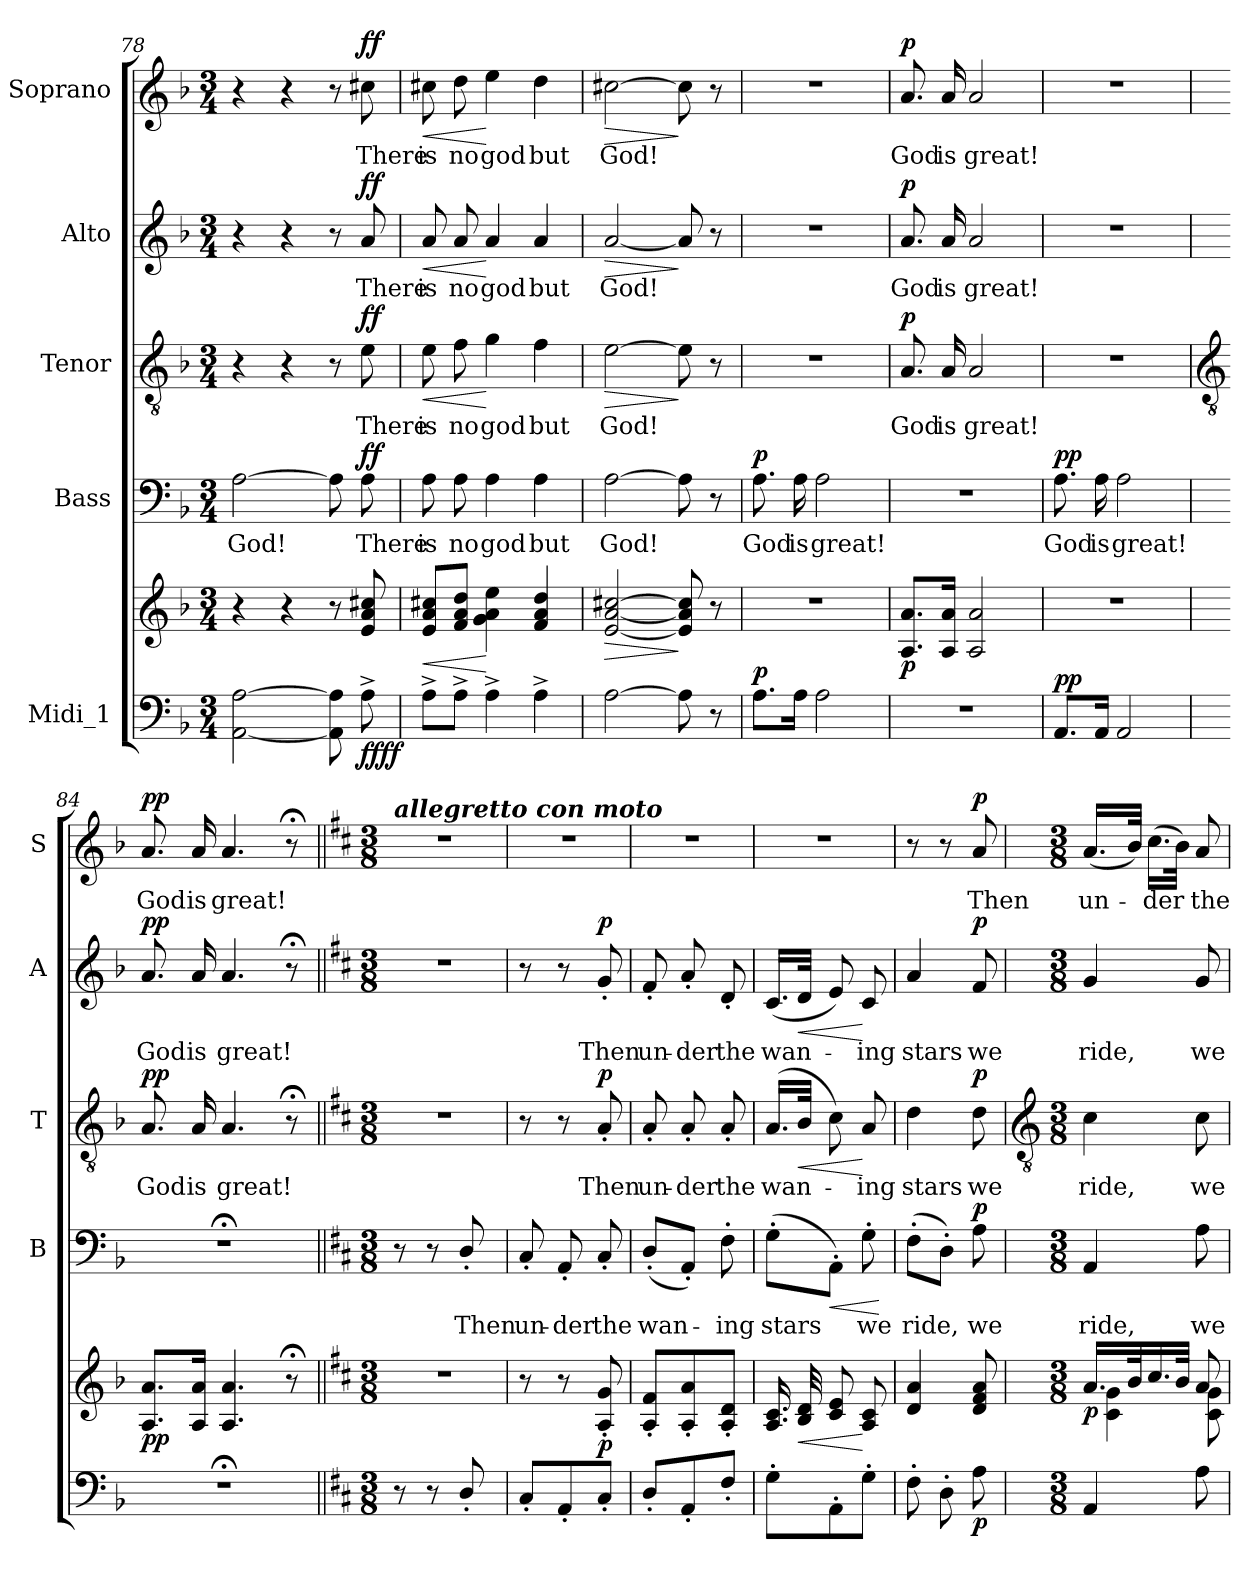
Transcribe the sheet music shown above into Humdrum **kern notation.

**kern	**kern	**dynam	**kern	**text	**dynam	**kern	**text	**dynam	**kern	**text	**dynam	**kern	**text	**dynam
*part5	*part5	*part5	*part4	*part4	*part4	*part3	*part3	*part3	*part2	*part2	*part2	*part1	*part1	*part1
*staff6	*staff5	*staff5/6	*staff4	*staff4	*staff4	*staff3	*staff3	*staff3	*staff2	*staff2	*staff2	*staff1	*staff1	*staff1
*I"Midi_1	*	*	*I"Bass	*	*	*I"Tenor	*	*	*I"Alto	*	*	*I"Soprano	*	*
*	*	*	*I'B	*	*	*I'T	*	*	*I'A	*	*	*I'S	*	*
*clefF4	*clefG2	*	*clefF4	*	*	*clefGv2	*	*	*clefG2	*	*	*clefG2	*	*
*k[b-]	*k[b-]	*	*k[b-]	*	*	*k[b-]	*	*	*k[b-]	*	*	*k[b-]	*	*
*F:	*F:	*	*F:	*	*	*F:	*	*	*F:	*	*	*F:	*	*
*M3/4	*M3/4	*	*M3/4	*	*	*M3/4	*	*	*M3/4	*	*	*M3/4	*	*
=78	=78	=78	=78	=78	=78	=78	=78	=78	=78	=78	=78	=78	=78	=78
!	!	!	!	!LO:LY:b	!	!	!	!	!	!	!	!	!	!
[2AA [2A	4r	.	[2A	God!	.	4r	.	.	4r	.	.	4r	.	.
.	4r	.	.	.	.	4r	.	.	4r	.	.	4r	.	.
8AA] 8A]	8r	.	8A]	.	.	8r	.	.	8r	.	.	8r	.	.
!	!	!LO:DY:b=2	!	!LO:LY:b	!	!	!LO:LY:b	!	!	!LO:LY:b	!	!	!LO:LY:b	!
!	!	!LO:DY:n=1:b	!	!	!LO:DY:b	!	!	!LO:DY:b	!	!	!LO:DY:b	!	!	!LO:DY:b
8A^	8e 8a 8cc#X	ff ff	8A	There	ff	8e	There	ff	8a	There	ff	8cc#X	There	ff
=79	=79	=79	=79	=79	=79	=79	=79	=79	=79	=79	=79	=79	=79	=79
!	!	!LO:HP:b	!	!LO:LY:b	!	!	!LO:LY:b	!LO:HP:b	!	!LO:LY:b	!LO:HP:b	!	!LO:LY:b	!LO:HP:b
8A^L	8e 8a 8cc#XL	<	8A	is	.	8e	is	<	8a	is	<	8cc#X	is	<
!	!	!	!	!LO:LY:b	!	!	!LO:LY:b	!	!	!LO:LY:b	!	!	!LO:LY:b	!
8A^J	8f 8a 8ddJ	.	8A	no	.	8f	no	.	8a	no	.	8dd	no	.
!	!	!	!	!LO:LY:b	!	!	!LO:LY:b	!	!	!LO:LY:b	!	!	!LO:LY:b	!
4A^	4g 4a 4ee	[	4A	god	.	4g	god	[	4a	god	[	4ee	god	[
!	!	!	!	!LO:LY:b	!	!	!LO:LY:b	!	!	!LO:LY:b	!	!	!LO:LY:b	!
4A^	4f 4a 4dd	.	4A	but	.	4f	but	.	4a	but	.	4dd	but	.
=80	=80	=80	=80	=80	=80	=80	=80	=80	=80	=80	=80	=80	=80	=80
!	!	!LO:HP:b	!	!LO:LY:b	!	!	!LO:LY:b	!LO:HP:b	!	!LO:LY:b	!LO:HP:b	!	!LO:LY:b	!LO:HP:b
[2A	[2e [2a [2cc#X	>	[2A	God!	.	[2e	God!	>	[2a	God!	>	[2cc#X	God!	>
8A]	8e] 8a] 8cc#]	]	8A]	.	.	8e]	.	]	8a]	.	]	8cc#]	.	]
8r	8r	.	8r	.	.	8r	.	.	8r	.	.	8r	.	.
=81	=81	=81	=81	=81	=81	=81	=81	=81	=81	=81	=81	=81	=81	=81
!	!LO:N:vis=1	!LO:DY:a=2	!	!LO:LY:b	!LO:DY:b	!LO:N:vis=1	!	!	!LO:N:vis=1	!	!	!LO:N:vis=1	!	!
8.AL	2.r	p	8.A	God	p	2.r	.	.	2.r	.	.	2.r	.	.
!	!	!	!	!LO:LY:b	!	!	!	!	!	!	!	!	!	!
16AJ	.	.	16A	is	.	.	.	.	.	.	.	.	.	.
!	!	!	!	!LO:LY:b	!	!	!	!	!	!	!	!	!	!
2A	.	.	2A	great!	.	.	.	.	.	.	.	.	.	.
=82	=82	=82	=82	=82	=82	=82	=82	=82	=82	=82	=82	=82	=82	=82
!LO:N:vis=1	!	!LO:DY:b	!LO:N:vis=1	!	!	!	!LO:LY:b	!LO:DY:b	!	!LO:LY:b	!LO:DY:b	!	!LO:LY:b	!LO:DY:b
2.r	8.A 8.aL	p	2.r	.	.	8.A	God	p	8.a	God	p	8.a	God	p
!	!	!	!	!	!	!	!LO:LY:b	!	!	!LO:LY:b	!	!	!LO:LY:b	!
.	16A 16aJ	.	.	.	.	16A	is	.	16a	is	.	16a	is	.
!	!	!	!	!	!	!	!LO:LY:b	!	!	!LO:LY:b	!	!	!LO:LY:b	!
.	2A 2a	.	.	.	.	2A	great!	.	2a	great!	.	2a	great!	.
=83	=83	=83	=83	=83	=83	=83	=83	=83	=83	=83	=83	=83	=83	=83
!	!LO:N:vis=1	!LO:DY:a=2	!	!LO:LY:b	!LO:DY:b	!LO:N:vis=1	!	!	!LO:N:vis=1	!	!	!LO:N:vis=1	!	!
8.AAL	2.r	pp	8.A	God	pp	2.r	.	.	2.r	.	.	2.r	.	.
!	!	!	!	!LO:LY:b	!	!	!	!	!	!	!	!	!	!
16AAJ	.	.	16A	is	.	.	.	.	.	.	.	.	.	.
!	!	!	!	!LO:LY:b	!	!	!	!	!	!	!	!	!	!
2AA	.	.	2A	great!	.	.	.	.	.	.	.	.	.	.
!!LO:LB:g=z
=84	=84	=84	=84	=84	=84	=84	=84	=84	=84	=84	=84	=84	=84	=84
*	*	*	*	*	*	*clefGv2	*	*	*	*	*	*	*	*
!LO:N:vis=1	!	!LO:DY:b	!LO:N:vis=1	!	!	!	!LO:LY:b	!LO:DY:b	!	!LO:LY:b	!LO:DY:b	!	!LO:LY:b	!LO:DY:b
2.r;<	8.A 8.aL	pp	2.r;<	.	.	8.A	God	pp	8.a	God	pp	8.a	God	pp
!	!	!	!	!	!	!	!LO:LY:b	!	!	!LO:LY:b	!	!	!LO:LY:b	!
.	16A 16aJ	.	.	.	.	16A	is	.	16a	is	.	16a	is	.
!	!	!	!	!	!	!	!LO:LY:b	!	!	!LO:LY:b	!	!	!LO:LY:b	!
.	4.A 4.a	.	.	.	.	4.A	great!	.	4.a	great!	.	4.a	great!	.
.	8r;<	.	.	.	.	8r;<	.	.	8r;<	.	.	8r;<	.	.
=85||	=85||	=85||	=85||	=85||	=85||	=85||	=85||	=85||	=85||	=85||	=85||	=85||	=85||	=85||
*k[f#c#]	*k[f#c#]	*	*k[f#c#]	*	*	*k[f#c#]	*	*	*k[f#c#]	*	*	*k[f#c#]	*	*
*D:	*D:	*	*D:	*	*	*D:	*	*	*D:	*	*	*D:	*	*
*M3/8	*M3/8	*	*M3/8	*	*	*M3/8	*	*	*M3/8	*	*	*M3/8	*	*
!	!	!	!	!	!	!	!	!	!	!	!	!LO:TX:a:Bi:t=allegretto con moto	!	!
!	!LO:N:vis=1	!	!	!	!	!LO:N:vis=1	!	!	!LO:N:vis=1	!	!	!LO:N:vis=1	!	!
8r	4.r	.	8r	.	.	4.r	.	.	4.r	.	.	4.r	.	.
8r	.	.	8r	.	.	.	.	.	.	.	.	.	.	.
!	!	!	!	!LO:LY:b	!	!	!	!	!	!	!	!	!	!
8D'/	.	.	8D'/	Then	.	.	.	.	.	.	.	.	.	.
=86	=86	=86	=86	=86	=86	=86	=86	=86	=86	=86	=86	=86	=86	=86
!	!	!	!	!LO:LY:b	!	!	!	!	!	!	!	!LO:N:vis=1	!	!
8C#'L	8r	.	8C#'	un-	.	8r	.	.	8r	.	.	4.r	.	.
!	!	!	!	!LO:LY:b	!	!	!	!	!	!	!	!	!	!
8AA'	8r	.	8AA'	-der	.	8r	.	.	8r	.	.	.	.	.
!	!	!LO:DY:b	!	!LO:LY:b	!	!	!LO:LY:b	!LO:DY:b	!	!LO:LY:b	!LO:DY:b	!	!	!
8C#'J	8A' 8g'	p	8C#'	the	.	8A'	Then	p	8g'	Then	p	.	.	.
=87	=87	=87	=87	=87	=87	=87	=87	=87	=87	=87	=87	=87	=87	=87
!	!	!	!	!LO:LY:b	!	!	!LO:LY:b	!	!	!LO:LY:b	!	!LO:N:vis=1	!	!
8D'/L	8A' 8f#'L	.	(<8D'/L	wan-	.	8A'	un-	.	8f#'	un-	.	4.r	.	.
!	!	!	!	!	!	!	!LO:LY:b	!	!	!LO:LY:b	!	!	!	!
8AA'	8A' 8a'	.	8AA'J)	.	.	8A'	-der	.	8a'	-der	.	.	.	.
!	!	!	!	!LO:LY:b	!	!	!LO:LY:b	!	!	!LO:LY:b	!	!	!	!
8F#'J	8A' 8d'J	.	8F#'	ing	.	8A'	the	.	8d'	the	.	.	.	.
=88	=88	=88	=88	=88	=88	=88	=88	=88	=88	=88	=88	=88	=88	=88
!	!	!	!	!LO:LY:b	!	!	!LO:LY:b	!	!	!LO:LY:b	!	!LO:N:vis=1	!	!
8G'L	16.A 16.c#LL	.	(>8G'L	stars	.	(<16.ALL	wan-	.	(<16.c#LL	wan-	.	4.r	.	.
!	!	!LO:HP:b	!	!	!	!	!	!LO:HP:b	!	!	!LO:HP:b	!	!	!
.	32B 32d	<	.	.	.	32BJJ	.	<	32dJJ	.	<	.	.	.
!	!	!	!	!	!LO:HP:b	!	!	!	!	!	!	!	!	!
8AA'	8c# 8e	.	8AA'J)	.	<	8c#)	.	.	8e)	.	.	.	.	.
!	!	!	!	!LO:LY:b	!	!	!LO:LY:b	!	!	!LO:LY:b	!	!	!	!
8G'J	8A 8c#J	[	8G'	we	.	8A	ing	[	8c#	ing	[	.	.	.
.	.	.	.	.	[	.	.	.	.	.	.	.	.	.
=89	=89	=89	=89	=89	=89	=89	=89	=89	=89	=89	=89	=89	=89	=89
!	!	!	!	!LO:LY:b	!	!	!LO:LY:b	!	!	!LO:LY:b	!	!	!	!
8F#'L	4d 4a	.	(>8F#'L	ride,	.	4d	stars	.	4a	stars	.	8r	.	.
8D'	.	.	8D'J)	.	.	.	.	.	.	.	.	8r	.	.
!	!	!LO:DY:b=2	!	!LO:LY:b	!LO:DY:b	!	!LO:LY:b	!LO:DY:b	!	!LO:LY:b	!LO:DY:b	!	!LO:LY:b	!LO:DY:b
8A	8d 8f# 8a	p	8A	we	p	8d	we	p	8f#	we	p	8a	Then	p
!!LO:LB:g=z
=90	=90	=90	=90	=90	=90	=90	=90	=90	=90	=90	=90	=90	=90	=90
*	*	*	*	*	*	*clefGv2	*	*	*	*	*	*	*	*
*M3/8	*M3/8	*	*M3/8	*	*	*M3/8	*	*	*M3/8	*	*	*M3/8	*	*
*	*^	*	*	*	*	*	*	*	*	*	*	*	*	*
!	!	!	!LO:DY:b	!	!LO:LY:b	!	!	!LO:LY:b	!	!	!LO:LY:b	!	!	!LO:LY:b	!
4AA	16.a/LL	4c#\ 4g\	p	4AA	ride,	.	4c#	ride,	.	4g	ride,	.	(<16.aLL	un-	.
.	32b/	.	.	.	.	.	.	.	.	.	.	.	32bJJ)	.	.
!	!	!	!	!	!	!	!	!	!	!	!	!	!	!LO:LY:b	!
.	16.cc#/	.	.	.	.	.	.	.	.	.	.	.	(>16.cc#LL	der	.
.	32b/JJ	.	.	.	.	.	.	.	.	.	.	.	32bJJ)	.	.
!	!	!	!	!	!LO:LY:b	!	!	!LO:LY:b	!	!	!LO:LY:b	!	!	!LO:LY:b	!
8A	8a	8c#\ 8g\	.	8A	we	.	8c#	we	.	8g	we	.	8a	the	.
*	*v	*v	*	*	*	*	*	*	*	*	*	*	*	*	*
=	=	=	=	=	=	=	=	=	=	=	=	=	=	=
*-	*-	*-	*-	*-	*-	*-	*-	*-	*-	*-	*-	*-	*-	*-
